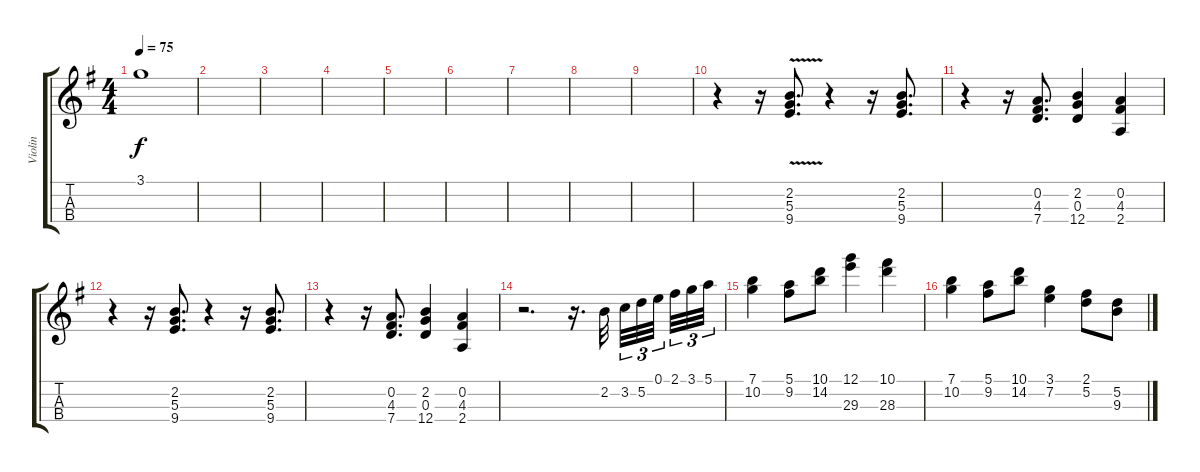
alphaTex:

\track ("Violin" "Violin") {instrument stringensemble2}
\staff {score tabs}
\tuning (E5 A4 D4 G3) {hide}
\ts (4 4)
\tempo 75
\clef g2
\ks g
3.1.1{dy f} |
|
|
|
|
|
|
|
|
r.4 r.16 (2.2{v} 5.3{v} 9.4{v}).8{d} r.4 r.16 (2.2 5.3 9.4).8{d} |
r.4 r.16 (0.2 4.3 7.4).8{d} (2.2 0.3 12.4).4 (0.2 4.3 2.4).4 |
r.4 r.16 (2.2 5.3 9.4).8{d} r.4 r.16 (2.2 5.3 9.4).8{d} |
r.4 r.16 (0.2 4.3 7.4).8{d} (2.2 0.3 12.4).4 (0.2 4.3 2.4).4 |
r.2{d} r.16{d} 2.2.32{beam splitsecondary} 3.2.32{tu (3 2)} 5.2.32{tu (3 2)} 0.1.32{tu (3 2) beam splitsecondary} 2.1.32{tu (3 2)} 3.1.32{tu (3 2)} 5.1.32{tu (3 2)} |
(7.1 10.2).4 (5.1 9.2).8 (10.1 14.2).8 (12.1 29.3).4 (10.1 28.3).4 |
(7.1 10.2).4 (5.1 9.2).8 (10.1 14.2).8 (3.1 7.2).4 (2.1 5.2).8 (5.2 9.3).8
